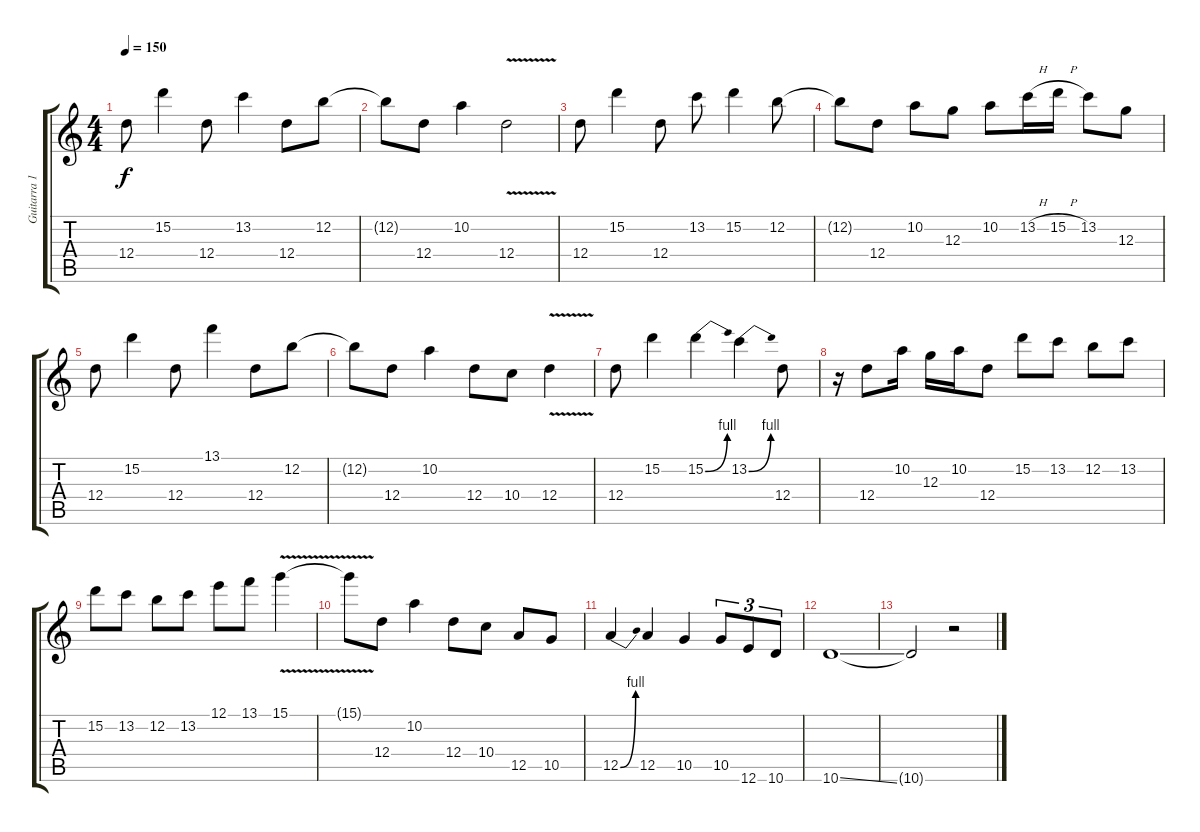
\track ("Guitarra 1" "Guitarra 1") {instrument overdrivenguitar}
\staff {score tabs}
\tuning (E4 B3 G3 D3 A2 E2) {hide}
\ts (4 4)
\tempo 150
\clef g2
\ks c
12.4.8{dy f} 15.2.4 12.4.8 13.2.4 12.4.8 12.2.8 |
12.2{t}.8 12.4.8 10.2.4 12.4{v}.2 |
12.4.8 15.2.4 12.4.8 13.2.8 15.2.4 12.2.8 |
12.2{t}.8 12.4.8 10.2.8 12.3.8 10.2.8 13.2{h}.16 15.2{h}.16 13.2.8 12.3.8 |
12.4.8 15.2.4 12.4.8 13.1.4 12.4.8 12.2.8 |
12.2{t}.8 12.4.8 10.2.4 12.4.8 10.4.8 12.4{v}.4 |
12.4.8 15.2.4 15.2{be (bend 0 0 60 4)}.4 13.2{be (bend 0 0 60 4)}.4 12.4.8 |
r.16 12.4.8 10.2.16 12.3.16 10.2.16 12.4.8 15.2.8 13.2.8 12.2.8 13.2.8 |
15.2.8 13.2.8 12.2.8 13.2.8 12.1.8 13.1.8 15.1{v}.4 |
15.1{t}.8 12.4.8 10.2.4 12.4.8 10.4.8 12.5.8 10.5.8 |
12.5{be (bend 0 0 60 4)}.4 12.5.4 10.5.4 10.5.8{tu (3 2)} 12.6.8{tu (3 2)} 10.6.8{tu (3 2)} |
10.6{ss}.1 |
10.6{t}.2 r.2
